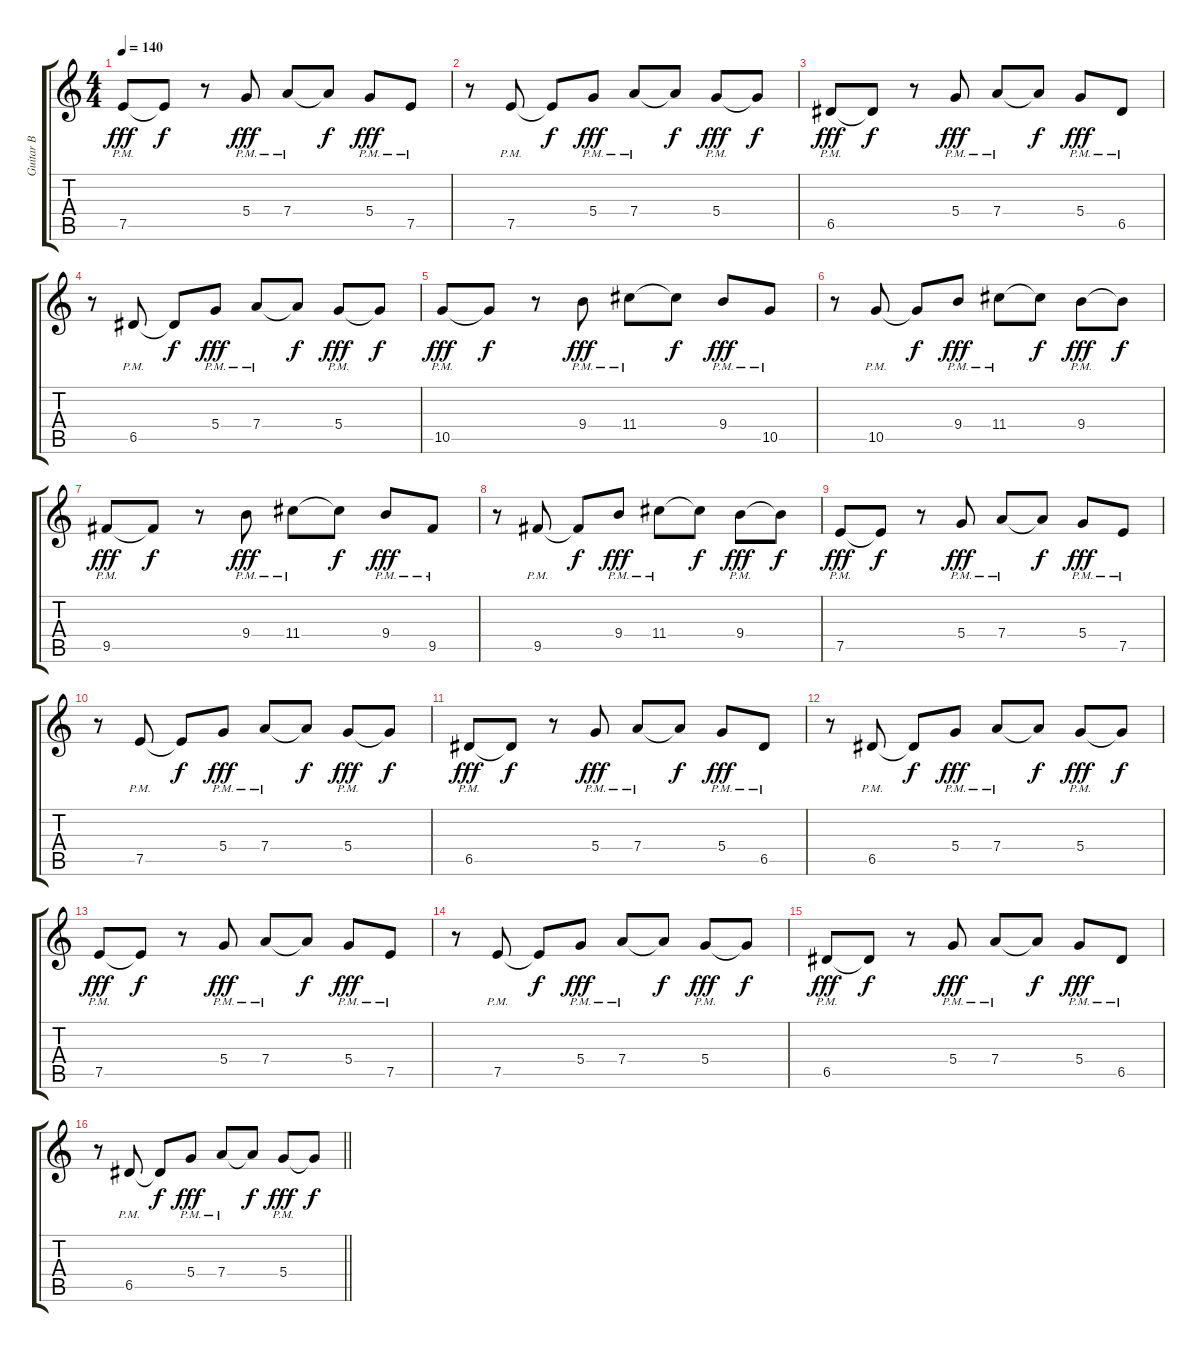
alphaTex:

\track ("Guitar B" "Guitar B") {instrument acousticguitarsteel}
\staff {score tabs}
\tuning (E4 B3 G3 D3 A2 E2) {hide}
\ts (4 4)
\tempo 140
\clef g2
\ks c
7.5{pm}.8{dy fff} 7.5{t}.8{dy f} r.8 5.4{pm}.8{dy fff} 7.4{pm}.8 7.4{t}.8{dy f} 5.4{pm}.8{dy fff} 7.5{pm}.8 |
r.8 7.5{pm}.8 7.5{t}.8{dy f} 5.4{pm}.8{dy fff} 7.4{pm}.8 7.4{t}.8{dy f} 5.4{pm}.8{dy fff} 5.4{t}.8{dy f} |
6.5{pm}.8{dy fff} 6.5{t}.8{dy f} r.8 5.4{pm}.8{dy fff} 7.4{pm}.8 7.4{t}.8{dy f} 5.4{pm}.8{dy fff} 6.5{pm}.8 |
r.8 6.5{pm}.8 6.5{t}.8{dy f} 5.4{pm}.8{dy fff} 7.4{pm}.8 7.4{t}.8{dy f} 5.4{pm}.8{dy fff} 5.4{t}.8{dy f} |
10.5{pm}.8{dy fff instrument distortionguitar} 10.5{t}.8{dy f} r.8 9.4{pm}.8{dy fff} 11.4{pm}.8 11.4{t}.8{dy f} 9.4{pm}.8{dy fff} 10.5{pm}.8 |
r.8 10.5{pm}.8 10.5{t}.8{dy f} 9.4{pm}.8{dy fff} 11.4{pm}.8 11.4{t}.8{dy f} 9.4{pm}.8{dy fff} 9.4{t}.8{dy f} |
9.5{pm}.8{dy fff} 9.5{t}.8{dy f} r.8 9.4{pm}.8{dy fff} 11.4{pm}.8 11.4{t}.8{dy f} 9.4{pm}.8{dy fff} 9.5{pm}.8 |
r.8 9.5{pm}.8 9.5{t}.8{dy f} 9.4{pm}.8{dy fff} 11.4{pm}.8 11.4{t}.8{dy f} 9.4{pm}.8{dy fff} 9.4{t}.8{dy f} |
7.5{pm}.8{dy fff} 7.5{t}.8{dy f} r.8 5.4{pm}.8{dy fff} 7.4{pm}.8 7.4{t}.8{dy f} 5.4{pm}.8{dy fff} 7.5{pm}.8 |
r.8 7.5{pm}.8 7.5{t}.8{dy f} 5.4{pm}.8{dy fff} 7.4{pm}.8 7.4{t}.8{dy f} 5.4{pm}.8{dy fff} 5.4{t}.8{dy f} |
6.5{pm}.8{dy fff} 6.5{t}.8{dy f} r.8 5.4{pm}.8{dy fff} 7.4{pm}.8 7.4{t}.8{dy f} 5.4{pm}.8{dy fff} 6.5{pm}.8 |
r.8 6.5{pm}.8 6.5{t}.8{dy f} 5.4{pm}.8{dy fff} 7.4{pm}.8 7.4{t}.8{dy f} 5.4{pm}.8{dy fff} 5.4{t}.8{dy f} |
7.5{pm}.8{dy fff} 7.5{t}.8{dy f} r.8 5.4{pm}.8{dy fff} 7.4{pm}.8 7.4{t}.8{dy f} 5.4{pm}.8{dy fff} 7.5{pm}.8 |
r.8 7.5{pm}.8 7.5{t}.8{dy f} 5.4{pm}.8{dy fff} 7.4{pm}.8 7.4{t}.8{dy f} 5.4{pm}.8{dy fff} 5.4{t}.8{dy f} |
6.5{pm}.8{dy fff} 6.5{t}.8{dy f} r.8 5.4{pm}.8{dy fff} 7.4{pm}.8 7.4{t}.8{dy f} 5.4{pm}.8{dy fff} 6.5{pm}.8 |
\barLineRight lightlight
r.8 6.5{pm}.8 6.5{t}.8{dy f} 5.4{pm}.8{dy fff} 7.4{pm}.8 7.4{t}.8{dy f} 5.4{pm}.8{dy fff} 5.4{t}.8{dy f}
